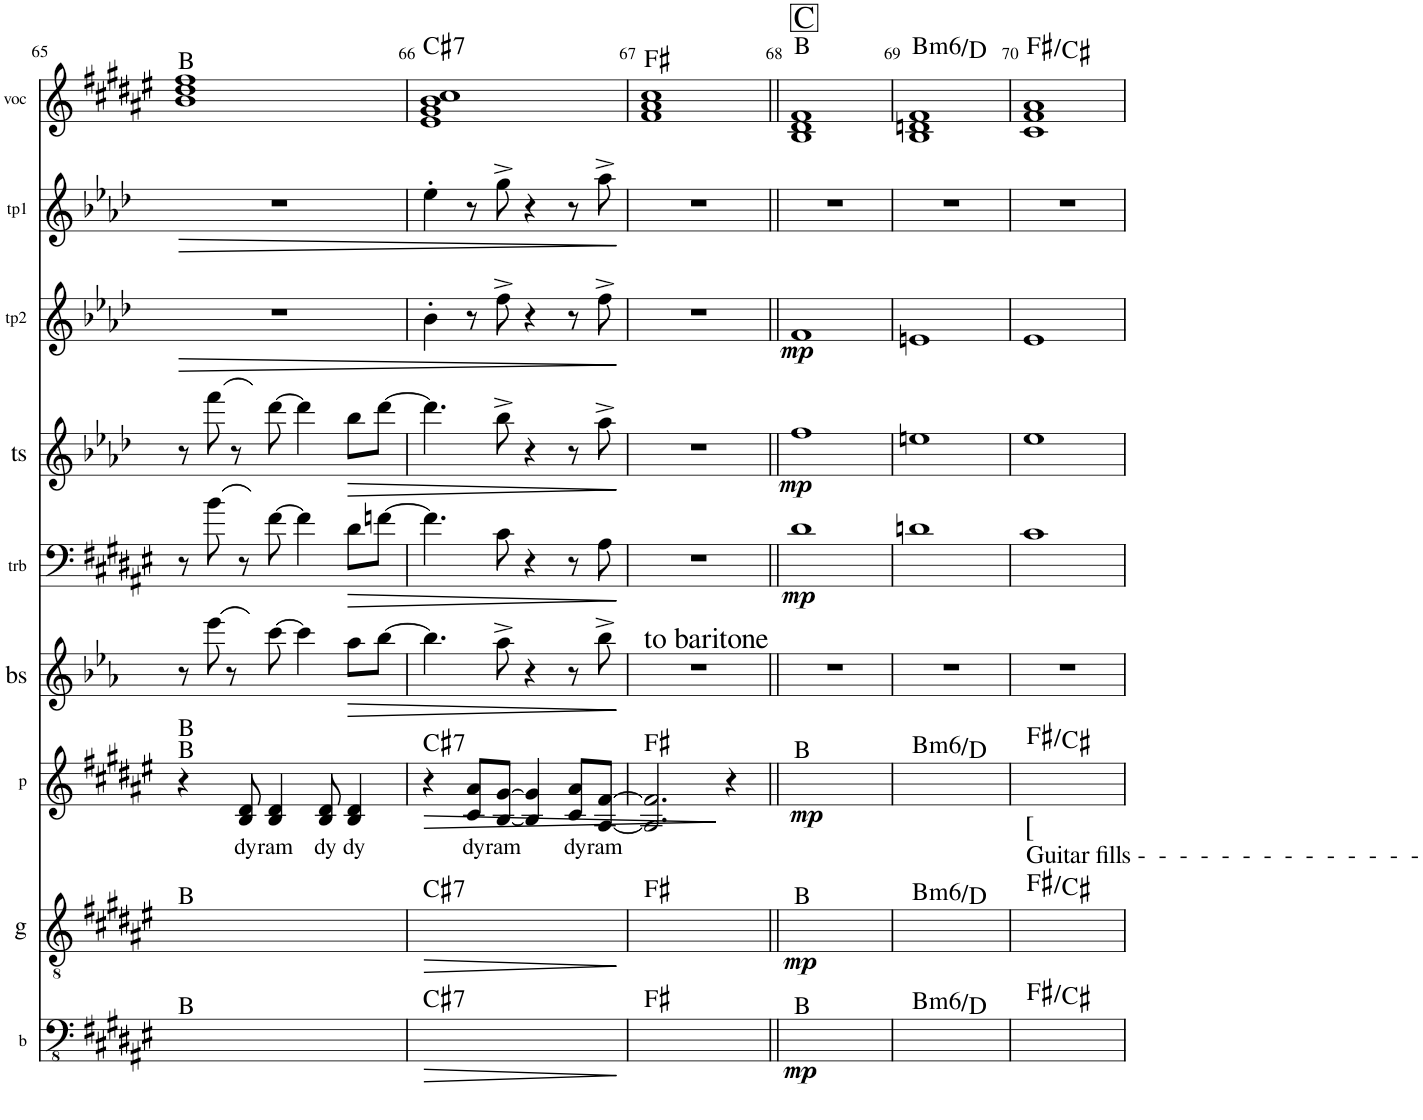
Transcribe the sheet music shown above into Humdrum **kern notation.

**kern	**dynam	**harte	**kern	**dynam	**harte	**kern	**text	**dynam	**harte	**kern	**dynam	**kern	**dynam	**kern	**dynam	**kern	**dynam	**kern	**dynam	**kern	**harte
*part9	*part9	*part9	*part8	*part8	*part8	*part7	*part7	*part7	*part7	*part6	*part6	*part5	*part5	*part4	*part4	*part3	*part3	*part2	*part2	*part1	*part1
*staff9	*staff9	*	*staff8	*staff8	*	*staff7	*staff7	*staff7	*	*staff6	*staff6	*staff5	*staff5	*staff4	*staff4	*staff3	*staff3	*staff2	*staff2	*staff1	*
*I"b	*	*	*I"g	*	*	*I"p	*	*	*	*I"bs	*	*I"trb	*	*I"ts	*	*I"tp2	*	*I"tp1	*	*I"voc	*
*I'b	*	*	*I'g	*	*	*I'p	*	*	*	*I'bs	*	*I'trb	*	*I'ts	*	*I'tp2	*	*I'tp1	*	*I'voc	*
!!LO:PB:g=z
*clefFv4	*	*	*clefGv2	*	*	*clefG2	*	*	*	*clefG2	*	*clefF4	*	*clefG2	*	*clefG2	*	*clefG2	*	*clefG2	*
*	*	*	*	*	*	*	*	*	*	*Trd12c21	*	*	*	*Trd8c14	*	*Trd1c2	*	*Trd1c2	*	*Trd4c7	*
*k[f#c#g#d#a#e#]	*	*	*k[f#c#g#d#a#e#]	*	*	*k[f#c#g#d#a#e#]	*	*	*	*k[b-e-a-]	*	*k[f#c#g#d#a#e#]	*	*k[b-e-a-d-]	*	*k[b-e-a-d-]	*	*k[b-e-a-d-]	*	*k[f#c#g#d#a#e#]	*
*M4/4	*	*	*M4/4	*	*	*M4/4	*	*	*	*M4/4	*	*M4/4	*	*M4/4	*	*M4/4	*	*M4/4	*	*M4/4	*
=65	=65	=65	=65	=65	=65	=65	=65	=65	=65	=65	=65	=65	=65	=65	=65	=65	=65	=65	=65	=65	=65
!	!	!	!	!	!	!	!	!	!	!	!	!	!	!	!	!	!LO:HP:b	!	!LO:HP:b	!	!
1ryy	.	B:maj	1ryy	.	B:maj	4r	.	.	B:maj B:maj	8r	.	8r	.	8r	.	1r	>	1r	>	1b 1dd# 1ff#	B:maj
.	.	.	.	.	.	.	.	.	.	8eee-\	.	8b\	.	8fff\	.	.	.	.	.	.	.
!	!	!	!	!	!	!	!LO:LY:b	!	!	!	!	!	!	!	!	!	!	!	!	!	!
.	.	.	.	.	.	8B/ 8d#/	dy	.	.	8r	.	8r	.	8r	.	.	.	.	.	.	.
!	!	!	!	!	!	!	!LO:LY:b	!	!	!	!	!	!	!	!	!	!	!	!	!	!
.	.	.	.	.	.	4B/ 4d#/	ram	.	.	([8ccc\	.	([8f#\	.	([8ddd-\	.	.	.	.	.	.	.
.	.	.	.	.	.	.	.	.	.	4ccc\])	.	4f#\])	.	4ddd-\])	.	.	.	.	.	.	.
!	!	!	!	!	!	!	!LO:LY:b	!	!	!	!	!	!	!	!	!	!	!	!	!	!
.	.	.	.	.	.	8B/ 8d#/	dy	.	.	.	.	.	.	.	.	.	.	.	.	.	.
!	!	!	!	!	!	!	!LO:LY:b	!	!	!	!LO:HP:b	!	!LO:HP:b	!	!LO:HP:b	!	!	!	!	!	!
.	.	.	.	.	.	4B/ 4d#/	dy	.	.	8aa-\L	>	8d#\L	>	8bb-\L	>	.	.	.	.	.	.
.	.	.	.	.	.	.	.	.	.	[8bb-\J	.	[8fn\J	.	[8ddd-\J	.	.	.	.	.	.	.
=66	=66	=66	=66	=66	=66	=66	=66	=66	=66	=66	=66	=66	=66	=66	=66	=66	=66	=66	=66	=66	=66
!	!LO:HP:b	!LO:H:kt=7	!	!LO:HP:b	!LO:H:kt=7	!	!	!LO:HP:b	!LO:H:kt=7	!	!	!	!	!	!	!	!	!	!	!	!LO:H:kt=7
1ryy	>	C#:7	1ryy	>	C#:7	4r	.	>	C#:7	4.bb-\]	.	4.f\]	.	4.ddd-\]	.	4b-'\	.	4ee-'\	.	1e# 1g# 1b 1cc#	C#:7
!	!	!	!	!	!	!	!LO:LY:b	!	!	!	!	!	!	!	!	!	!	!	!	!	!
.	.	.	.	.	.	8c#/ 8a#/L	dy	.	.	.	.	.	.	.	.	8r	.	8r	.	.	.
!	!	!	!	!	!	!	!LO:LY:b	!	!	!	!	!	!	!	!	!	!	!	!	!	!
.	.	.	.	.	.	[8B/ [8g#/J	ram	.	.	8aa-^\	.	8c#\	.	8bb-^\	.	8ff^\	.	8gg^\	.	.	.
.	.	.	.	.	.	4B/] 4g#/]	.	.	.	4r	.	4r	.	4r	.	4r	.	4r	.	.	.
!	!	!	!	!	!	!	!LO:LY:b	!	!	!	!	!	!	!	!	!	!	!	!	!	!
.	.	.	.	.	.	8c#/ 8a#/L	dy	.	.	8r	.	8r	.	8r	.	8r	.	8r	.	.	.
!	!	!	!	!	!	!	!LO:LY:b	!	!	!	!	!	!	!	!	!	!	!	!	!	!
.	.	.	.	.	.	[8A#/ [8f#/J	ram	.	.	8bb-^\	.	8A#\	.	8aa-^\	.	8ff^\	.	8aa-^\	.	.	.
.	]	.	.	]	.	.	.	.	.	.	]	.	]	.	]	.	]	.	]	.	.
=67	=67	=67	=67	=67	=67	=67	=67	=67	=67	=67	=67	=67	=67	=67	=67	=67	=67	=67	=67	=67	=67
!	!	!	!	!	!	!	!	!	!	!LO:TX:a:t=to baritone	!	!	!	!	!	!	!	!	!	!	!
1ryy	.	F#:maj	1ryy	.	F#:maj	2.A#/] 2.f#/]	.	.	F#:maj	1r	.	1r	.	1r	.	1r	.	1r	.	1f# 1a# 1cc#	F#:maj
.	.	.	.	.	.	4r	.	]	.	.	.	.	.	.	.	.	.	.	.	.	.
=68||	=68||	=68||	=68||	=68||	=68||	=68||	=68||	=68||	=68||	=68||	=68||	=68||	=68||	=68||	=68||	=68||	=68||	=68||	=68||	=68||	=68||
!	!	!	!	!	!	!	!	!	!	!	!	!	!	!	!	!	!	!	!	!LO:TX:a:t=C	!
!	!LO:DY:b	!	!	!LO:DY:b	!	!	!	!LO:DY:b	!	!	!	!	!LO:DY:b	!	!LO:DY:b	!	!LO:DY:b	!	!	!	!
1ryy	mp	B:maj	1ryy	mp	B:maj	1ryy	.	mp	B:maj	1r	.	1d#	mp	1ff	mp	1f	mp	1r	.	1B 1d# 1f#	B:maj
=69	=69	=69	=69	=69	=69	=69	=69	=69	=69	=69	=69	=69	=69	=69	=69	=69	=69	=69	=69	=69	=69
!	!	!LO:H:kt=m6	!	!	!LO:H:kt=m6	!	!	!	!LO:H:kt=m6	!	!	!	!	!	!	!	!	!	!	!	!LO:H:kt=m6
1ryy	.	B:min6/b3	1ryy	.	B:min6/b3	1ryy	.	.	B:min6/b3	1r	.	1dn	.	1een	.	1en	.	1r	.	1B 1dn 1f#	B:min6/b3
=70	=70	=70	=70	=70	=70	=70	=70	=70	=70	=70	=70	=70	=70	=70	=70	=70	=70	=70	=70	=70	=70
!	!	!	!LO:TX:a:t=Guitar fills -  -  -  -  -  -  -  -  -  -  -  -  -  -	!	!	!	!	!	!	!	!	!	!	!	!	!	!	!	!	!	!
!	!	!	!LO:TX:a:t=[	!	!	!	!	!	!	!	!	!	!	!	!	!	!	!	!	!	!
1ryy	.	F#:maj/5	1ryy	.	F#:maj/5	1ryy	.	.	F#:maj/5	1r	.	1c#	.	1ee-	.	1e-	.	1r	.	1c# 1f# 1a#	F#:maj/5
=	=	=	=	=	=	=	=	=	=	=	=	=	=	=	=	=	=	=	=	=	=
*-	*-	*-	*-	*-	*-	*-	*-	*-	*-	*-	*-	*-	*-	*-	*-	*-	*-	*-	*-	*-	*-
